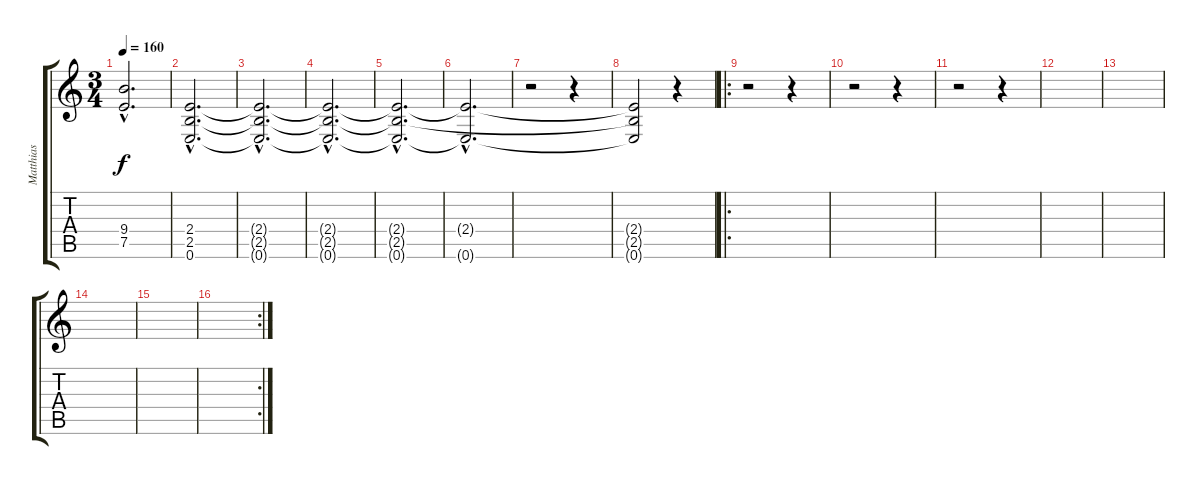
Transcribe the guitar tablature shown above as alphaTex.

\track ("Matthias" "Matthias") {instrument distortionguitar}
\staff {score tabs}
\tuning (E4 B3 G3 D3 A2 E2) {hide}
\ts (3 4)
\tempo 160
\clef g2
\ks c
(9.4{hac t} 7.5{hac t}).2{d dy f} |
(2.4{hac} 2.5{hac} 0.6{hac}).2{d} |
(2.4{hac t} 2.5{hac t} 0.6{hac t}).2{d} |
(2.4{hac t} 2.5{hac t} 0.6{hac t}).2{d} |
(2.4{hac t} 2.5{hac t} 0.6{hac t}).2{d} |
(2.4{hac t} 0.6{hac t}).2{d} |
r.2 r.4 |
(2.4{t} 2.5{t} 0.6{t}).2 r.4 |
\ro
r.2 r.4 |
r.2 r.4 |
r.2 r.4 |
|
|
|
|
\rc 2
